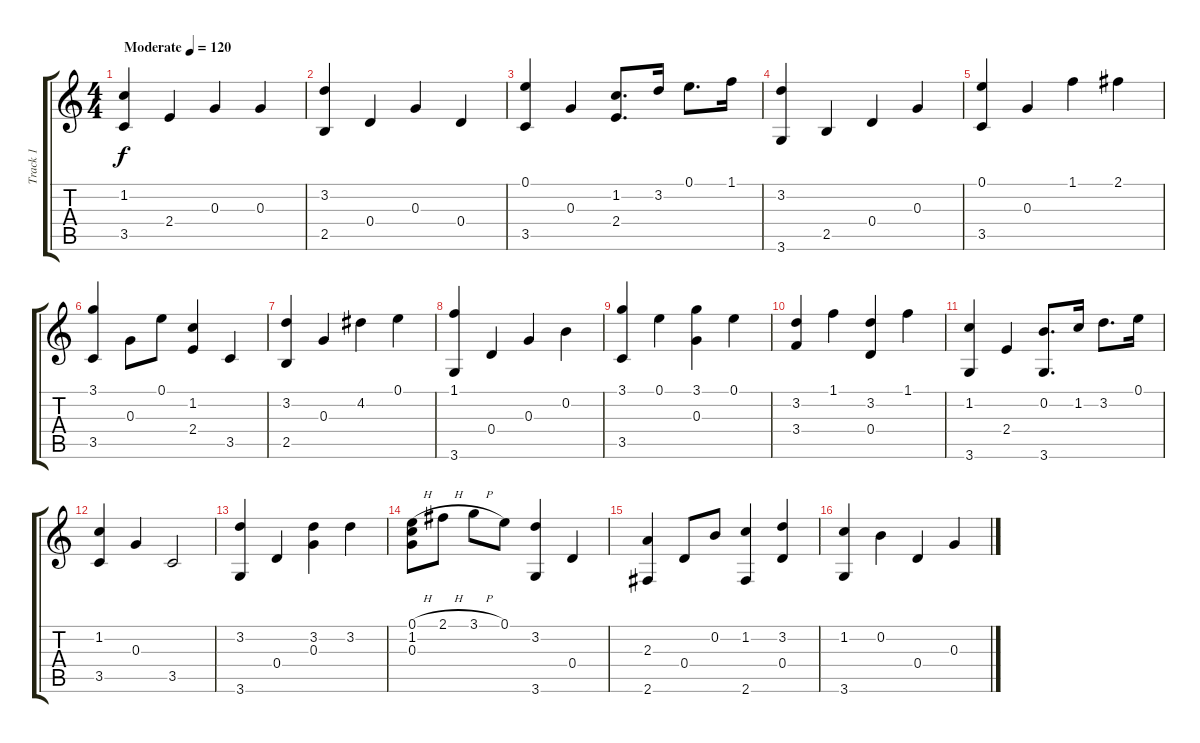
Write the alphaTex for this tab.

\track ("Track 1" "Track 1") {instrument acousticguitarsteel}
\staff {score tabs}
\tuning (E4 B3 G3 D3 A2 E2) {hide}
\ts (4 4)
\tempo (120 "Moderate")
\clef g2
\ks c
(1.2 3.5).4{dy f instrument acousticguitarsteel} 2.4.4 0.3.4 0.3.4 |
(3.2 2.5).4 0.4.4 0.3.4 0.4.4 |
(0.1 3.5).4 0.3.4 (1.2 2.4).8{d} 3.2.16 0.1.8{d} 1.1.16 |
(3.2 3.6).4 2.5.4 0.4.4 0.3.4 |
(0.1 3.5).4 0.3.4 1.1.4 2.1.4 |
(3.1 3.5).4 0.3.8 0.1.8 (1.2 2.4).4 3.5.4 |
(3.2 2.5).4 0.3.4 4.2.4 0.1.4 |
(1.1 3.6).4 0.4.4 0.3.4 0.2.4 |
(3.1 3.5).4 0.1.4 (3.1 0.3).4 0.1.4 |
(3.2 3.4).4 1.1.4 (3.2 0.4).4 1.1.4 |
(1.2 3.6).4 2.4.4 (0.2 3.6).8{d} 1.2.16 3.2.8{d} 0.1.16 |
(1.2 3.5).4 0.3.4 3.5.2 |
(3.2 3.6).4 0.4.4 (3.2 0.3).4 3.2.4 |
(0.1{h} 1.2 0.3).8 2.1{h}.8 3.1{h}.8 0.1.8 (3.2 3.6).4 0.4.4 |
(2.3 2.6).4 0.4.8 0.2.8 (1.2 2.6).4 (3.2 0.4).4 |
(1.2 3.6).4 0.2.4 0.4.4 0.3.4
